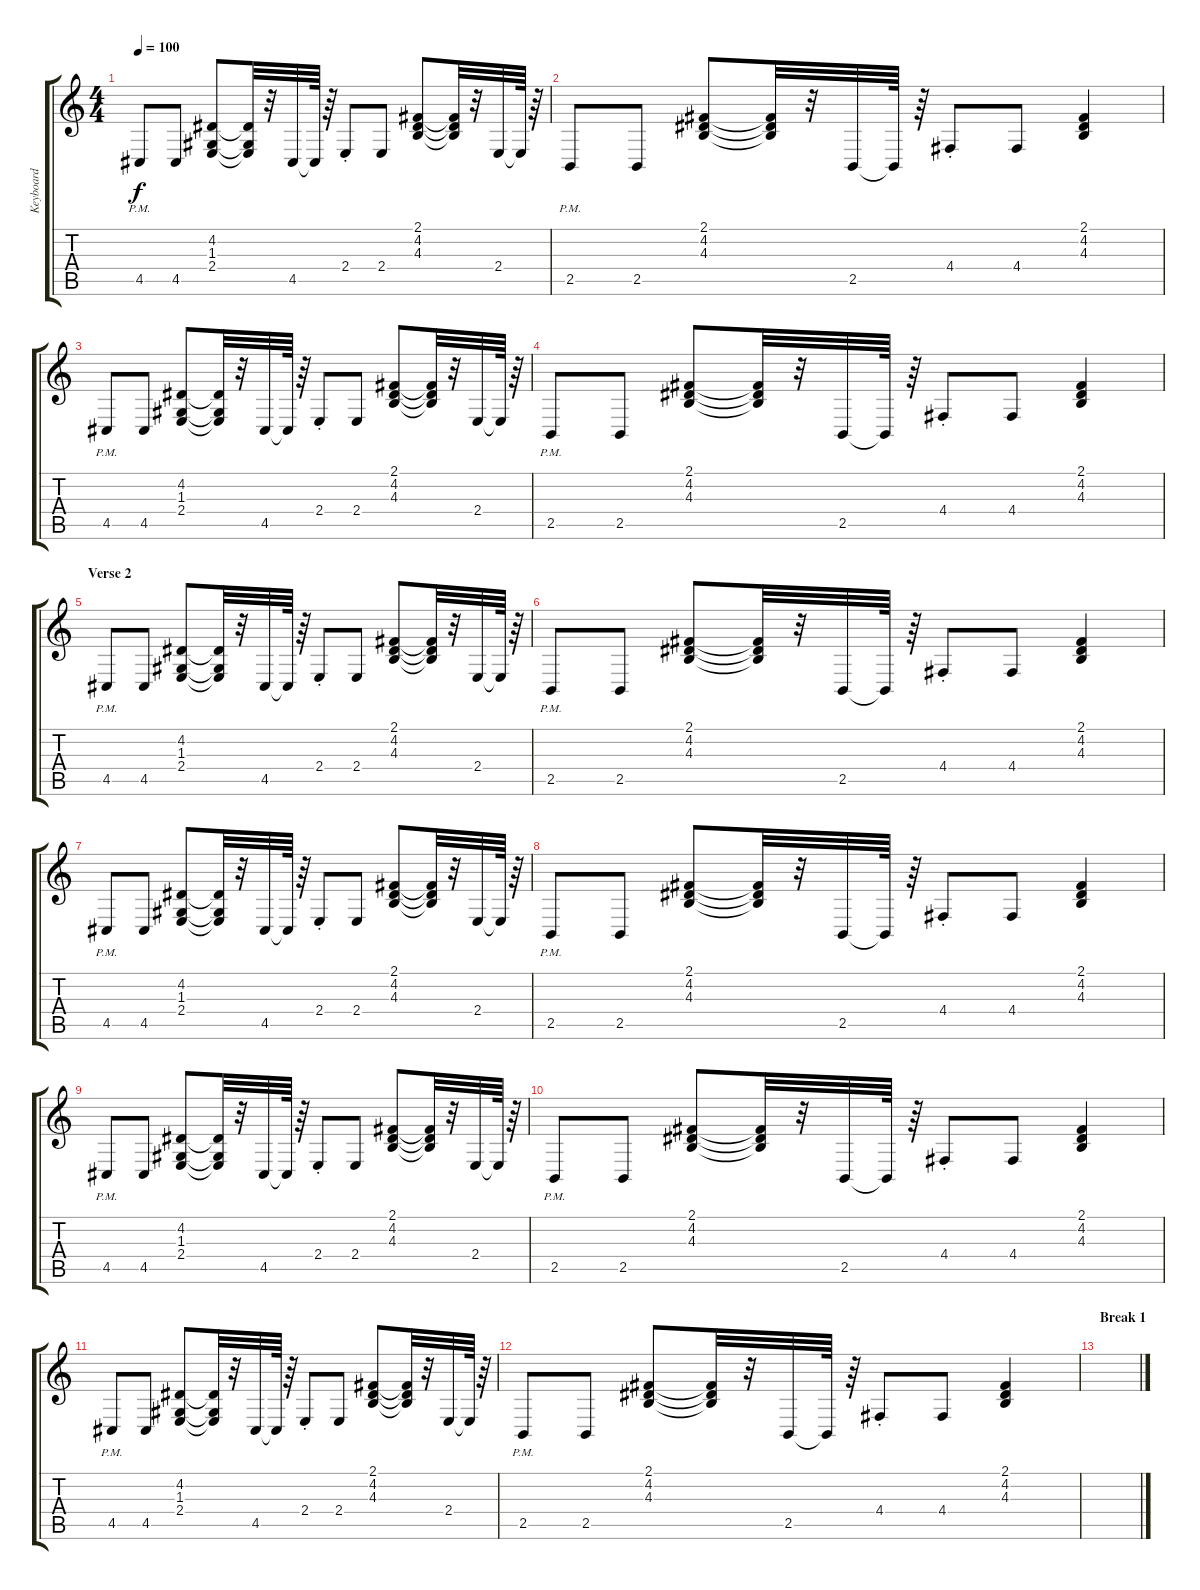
\track ("Keyboard" "Keyboard") {instrument brightacousticpiano}
\staff {score tabs}
\tuning (E4 B3 G3 D3 A2 E2) {hide}
\ts (4 4)
\tempo 100
\clef g2
\ks c
4.5{pm}.8{dy f volume 12} 4.5.8 (4.2 1.3 2.4).8 (4.2{t} 1.3{t} 2.4{t}).32 r.32 4.5.32 4.5{t}.64 r.64 2.4{st}.8 2.4.8 (2.1 4.2 4.3).8 (2.1{t} 4.2{t} 4.3{t}).32 r.32 2.4.32 2.4{t}.64 r.64 |
2.5{pm}.8 2.5.8 (2.1 4.2 4.3).8 (2.1{t} 4.2{t} 4.3{t}).32 r.32 2.5.32 2.5{t}.64 r.64 4.4{st}.8 4.4.8 (2.1 4.2 4.3).4 |
4.5{pm}.8 4.5.8 (4.2 1.3 2.4).8 (4.2{t} 1.3{t} 2.4{t}).32 r.32 4.5.32 4.5{t}.64 r.64 2.4{st}.8 2.4.8 (2.1 4.2 4.3).8 (2.1{t} 4.2{t} 4.3{t}).32 r.32 2.4.32 2.4{t}.64 r.64 |
2.5{pm}.8 2.5.8 (2.1 4.2 4.3).8 (2.1{t} 4.2{t} 4.3{t}).32 r.32 2.5.32 2.5{t}.64 r.64 4.4{st}.8 4.4.8 (2.1 4.2 4.3).4 |
\section ("" "Verse 2")
4.5{pm}.8{volume 5} 4.5.8 (4.2 1.3 2.4).8 (4.2{t} 1.3{t} 2.4{t}).32 r.32 4.5.32 4.5{t}.64 r.64 2.4{st}.8 2.4.8 (2.1 4.2 4.3).8 (2.1{t} 4.2{t} 4.3{t}).32 r.32 2.4.32 2.4{t}.64 r.64 |
2.5{pm}.8 2.5.8 (2.1 4.2 4.3).8 (2.1{t} 4.2{t} 4.3{t}).32 r.32 2.5.32 2.5{t}.64 r.64 4.4{st}.8 4.4.8 (2.1 4.2 4.3).4 |
4.5{pm}.8 4.5.8 (4.2 1.3 2.4).8 (4.2{t} 1.3{t} 2.4{t}).32 r.32 4.5.32 4.5{t}.64 r.64 2.4{st}.8 2.4.8 (2.1 4.2 4.3).8 (2.1{t} 4.2{t} 4.3{t}).32 r.32 2.4.32 2.4{t}.64 r.64 |
2.5{pm}.8 2.5.8 (2.1 4.2 4.3).8 (2.1{t} 4.2{t} 4.3{t}).32 r.32 2.5.32 2.5{t}.64 r.64 4.4{st}.8 4.4.8 (2.1 4.2 4.3).4 |
4.5{pm}.8 4.5.8 (4.2 1.3 2.4).8 (4.2{t} 1.3{t} 2.4{t}).32 r.32 4.5.32 4.5{t}.64 r.64 2.4{st}.8 2.4.8 (2.1 4.2 4.3).8 (2.1{t} 4.2{t} 4.3{t}).32 r.32 2.4.32 2.4{t}.64 r.64 |
2.5{pm}.8 2.5.8 (2.1 4.2 4.3).8 (2.1{t} 4.2{t} 4.3{t}).32 r.32 2.5.32 2.5{t}.64 r.64 4.4{st}.8 4.4.8 (2.1 4.2 4.3).4 |
4.5{pm}.8 4.5.8 (4.2 1.3 2.4).8 (4.2{t} 1.3{t} 2.4{t}).32 r.32 4.5.32 4.5{t}.64 r.64 2.4{st}.8 2.4.8 (2.1 4.2 4.3).8 (2.1{t} 4.2{t} 4.3{t}).32 r.32 2.4.32 2.4{t}.64 r.64 |
2.5{pm}.8 2.5.8 (2.1 4.2 4.3).8 (2.1{t} 4.2{t} 4.3{t}).32 r.32 2.5.32 2.5{t}.64 r.64 4.4{st}.8 4.4.8 (2.1 4.2 4.3).4 |
\section ("" "Break 1")
